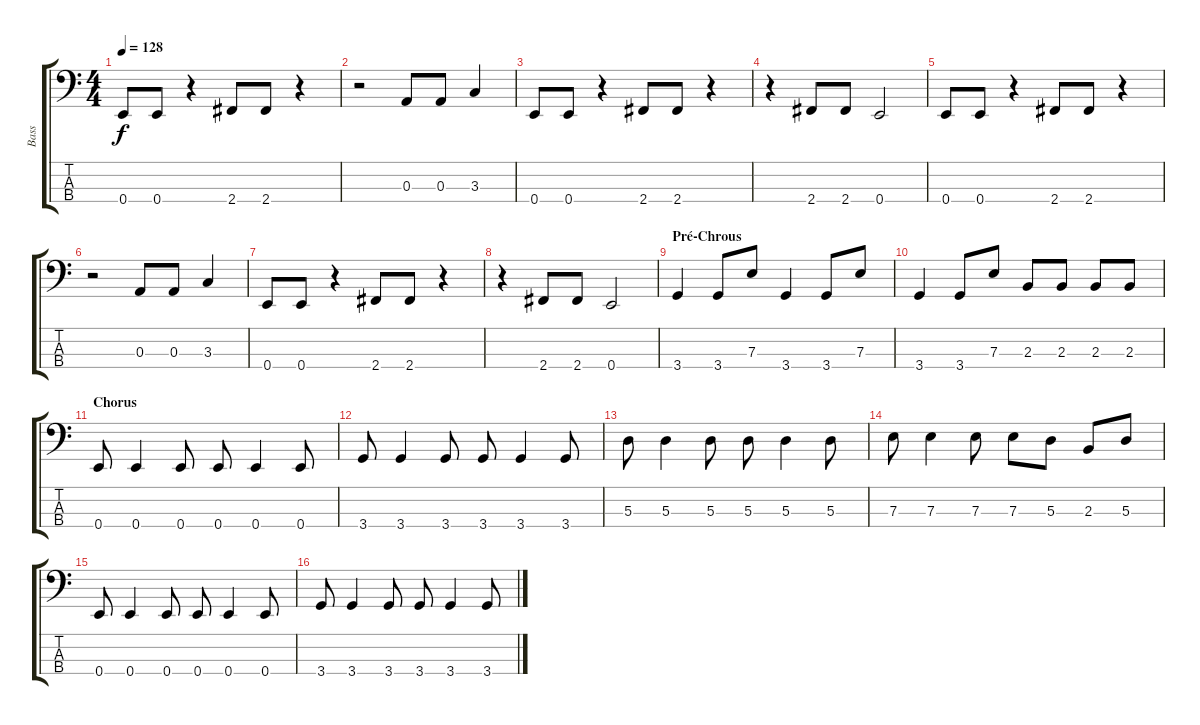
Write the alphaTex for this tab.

\track ("Bass" "Bass") {instrument electricbassfinger}
\staff {score tabs}
\tuning (G2 D2 A1 E1) {hide}
\ts (4 4)
\tempo 128
\clef f4
\ks c
0.4.8{dy f} 0.4.8 r.4 2.4.8 2.4.8 r.4 |
r.2 0.3.8 0.3.8 3.3.4 |
0.4.8 0.4.8 r.4 2.4.8 2.4.8 r.4 |
r.4 2.4.8 2.4.8 0.4.2 |
0.4.8 0.4.8 r.4 2.4.8 2.4.8 r.4 |
r.2 0.3.8 0.3.8 3.3.4 |
0.4.8 0.4.8 r.4 2.4.8 2.4.8 r.4 |
r.4 2.4.8 2.4.8 0.4.2 |
\section ("" "Pré-Chrous")
3.4.4 3.4.8 7.3.8 3.4.4 3.4.8 7.3.8 |
3.4.4 3.4.8 7.3.8 2.3.8 2.3.8 2.3.8 2.3.8 |
\section ("" "Chorus")
0.4.8 0.4.4 0.4.8 0.4.8 0.4.4 0.4.8 |
3.4.8 3.4.4 3.4.8 3.4.8 3.4.4 3.4.8 |
5.3.8 5.3.4 5.3.8 5.3.8 5.3.4 5.3.8 |
7.3.8 7.3.4 7.3.8 7.3.8 5.3.8 2.3.8 5.3.8 |
0.4.8 0.4.4 0.4.8 0.4.8 0.4.4 0.4.8 |
3.4.8 3.4.4 3.4.8 3.4.8 3.4.4 3.4.8
